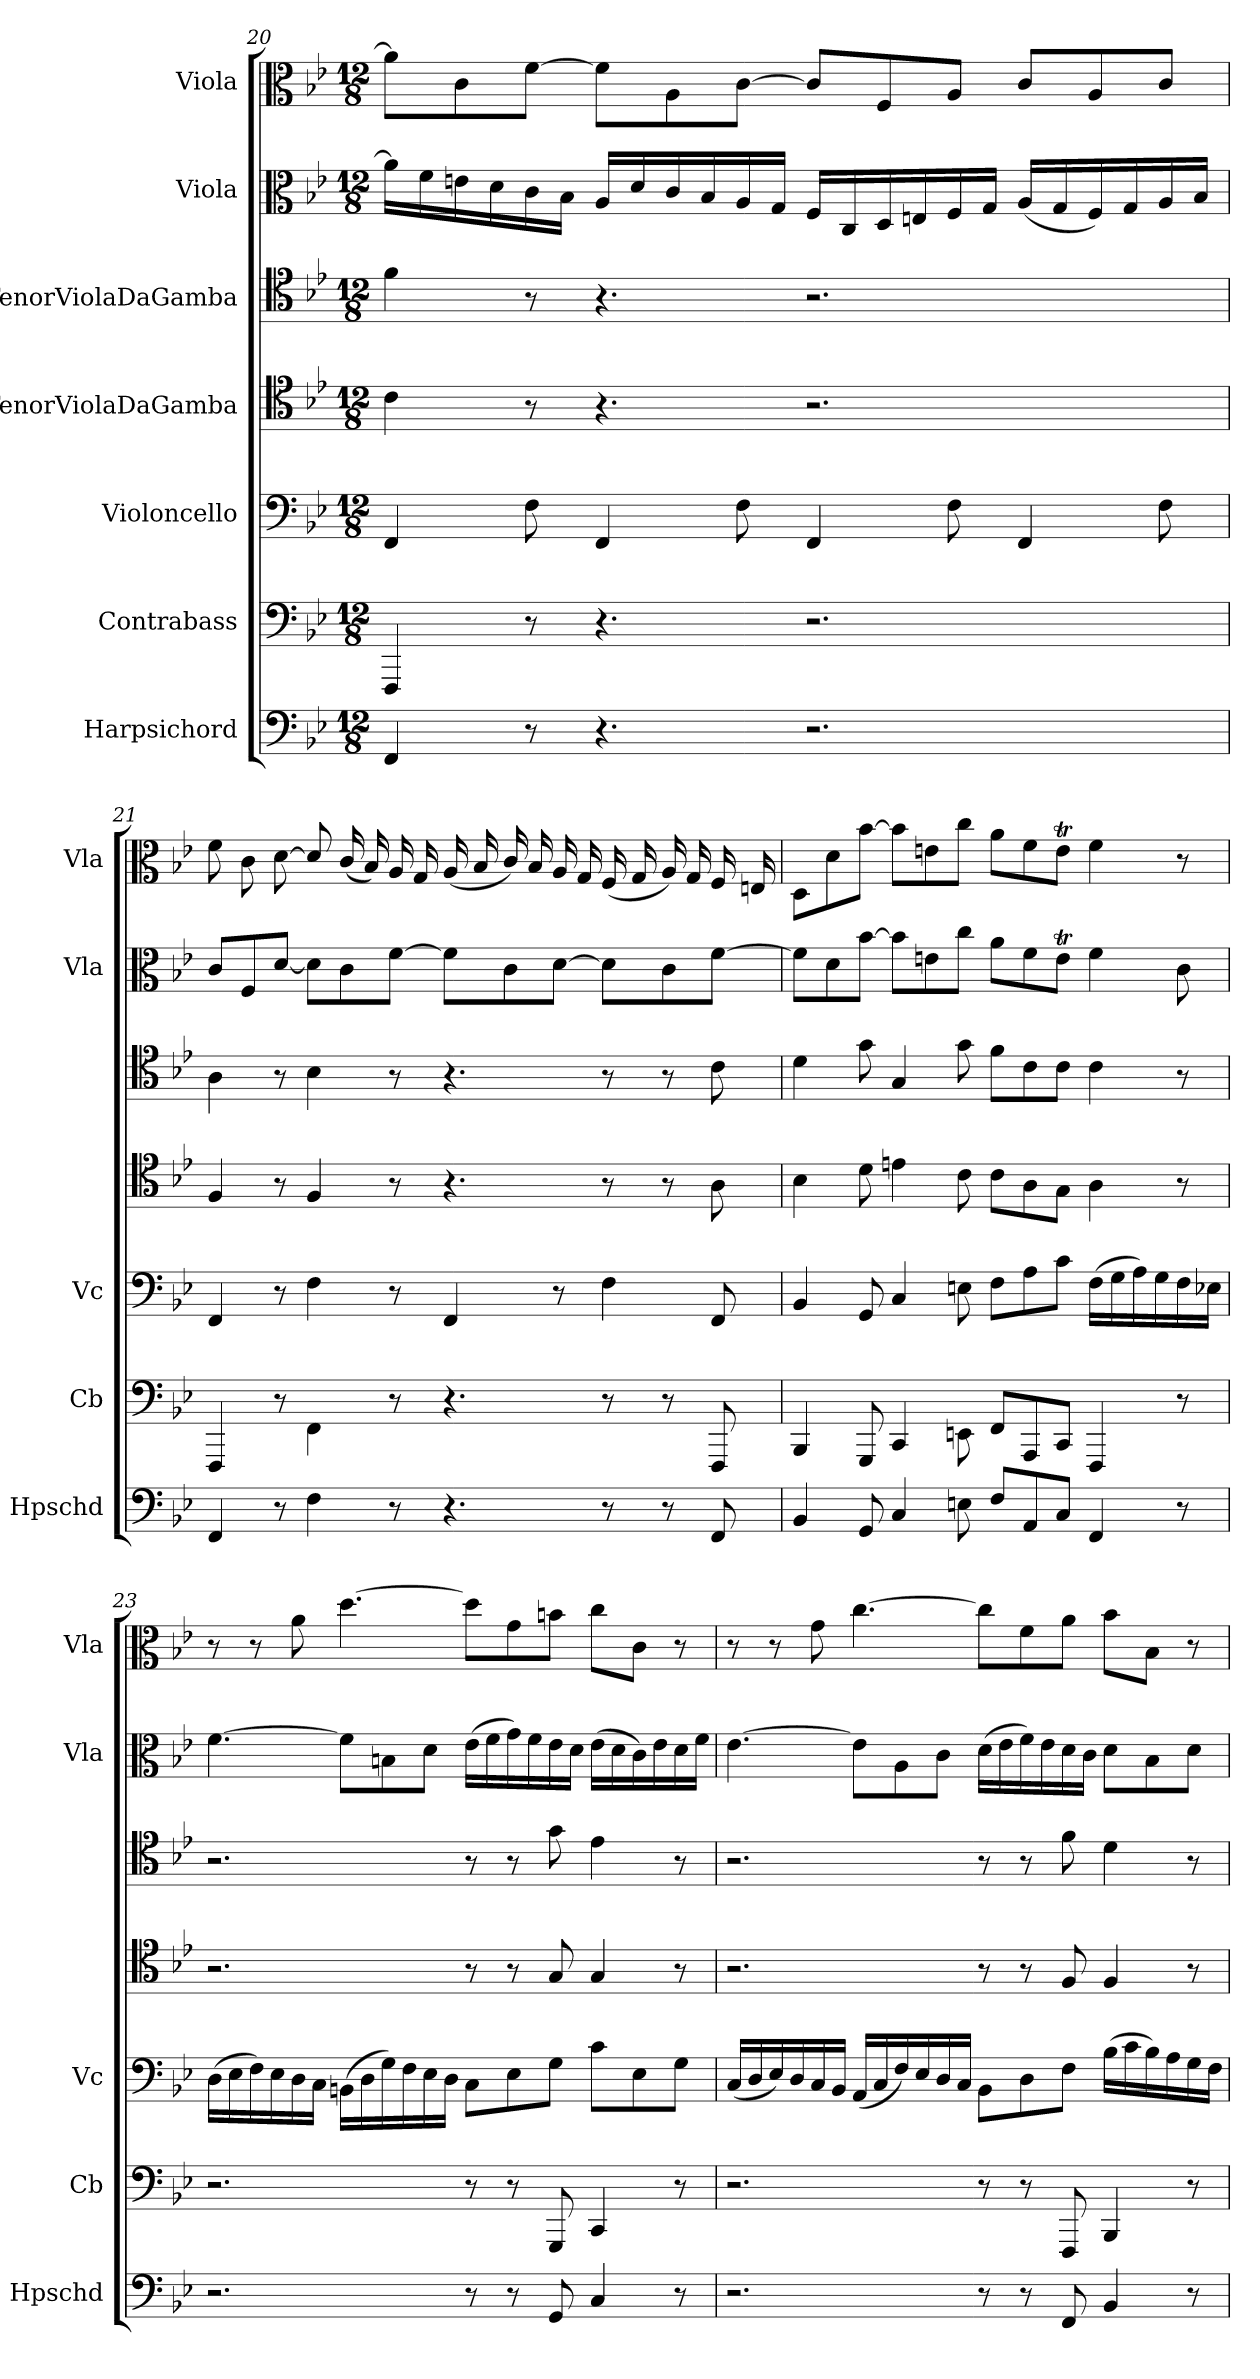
**kern	**kern	**kern	**kern	**kern	**kern	**kern
*part7	*part6	*part5	*part4	*part3	*part2	*part1
*staff7	*staff6	*staff5	*staff4	*staff3	*staff2	*staff1
*I"Harpsichord	*I"Contrabass	*I"Violoncello	*I"TenorViolaDaGamba	*I"TenorViolaDaGamba	*I"Viola	*I"Viola
*I'Hpschd	*I'Cb	*I'Vc	*	*	*I'Vla	*I'Vla
*clefF4	*clefF4	*clefF4	*clefC4	*clefC4	*clefC3	*clefC3
*k[b-e-]	*k[b-e-]	*k[b-e-]	*k[b-e-]	*k[b-e-]	*k[b-e-]	*k[b-e-]
*B-:	*B-:	*B-:	*B-:	*B-:	*B-:	*B-:
*M12/8	*M12/8	*M12/8	*M12/8	*M12/8	*M12/8	*M12/8
=20	=20	=20	=20	=20	=20	=20
4FF/	4FFF/	4FF/	4c\	4f\	16a\LL]	8a\L]
.	.	.	.	.	16f\	.
.	.	.	.	.	16en\	8c\
.	.	.	.	.	16d\	.
8r	8r	8F\	8r	8r	16c\	[8f\J
.	.	.	.	.	16B-\JJ	.
4.r	4.r	4FF/	4.r	4.r	16A/LL	8f\L]
.	.	.	.	.	16d/	.
.	.	.	.	.	16c/	8A\
.	.	.	.	.	16B-/	.
.	.	8F\	.	.	16A/	[8c\J
.	.	.	.	.	16G/JJ	.
2.r	2.r	4FF/	2.r	2.r	16F/LL	8c/L]
.	.	.	.	.	16C/	.
.	.	.	.	.	16D/	8F/
.	.	.	.	.	16En/	.
.	.	8F\	.	.	16F/	8A/J
.	.	.	.	.	16G/JJ	.
.	.	4FF/	.	.	(16A/LL	8c/L
.	.	.	.	.	16G/	.
.	.	.	.	.	16F/)	8A/
.	.	.	.	.	16G/	.
.	.	8F\	.	.	16A/	8c/J
.	.	.	.	.	16B-/JJ	.
=21	=21	=21	=21	=21	=21	=21
4FF/	4FFF/	4FF/	4F/	4A\	8c/L	8f\
.	.	.	.	.	8F/	8c\
8r	8r	8r	8r	8r	[8d/J	[8d\
4F\	4FF\	4F\	4F/	4B-\	8d\L]	8d/]
.	.	.	.	.	8c\	(16c/
.	.	.	.	.	.	16B-/)
8r	8r	8r	8r	8r	[8f\J	16A/
.	.	.	.	.	.	16G/
4.r	4.r	4FF/	4.r	4.r	8f\L]	(16A/
.	.	.	.	.	.	16B-/
.	.	.	.	.	8c\	16c/)
.	.	.	.	.	.	16B-/
.	.	8r	.	.	[8d\J	16A/
.	.	.	.	.	.	16G/
8r	8r	4F\	8r	8r	8d\L]	(16F/
.	.	.	.	.	.	16G/
8r	8r	.	8r	8r	8c\	16A/)
.	.	.	.	.	.	16G/
8FF/	8FFF/	8FF/	8A\	8c\	[8f\J	16F/
.	.	.	.	.	.	16En/
=22	=22	=22	=22	=22	=22	=22
4BB-/	4BBB-/	4BB-/	4B-\	4d\	8f\L]	8D\L
.	.	.	.	.	8d\	8d\
8GG/	8GGG/	8GG/	8d\	8g\	[8b-\J	[8b-\J
4C/	4CC/	4C/	4en\	4G/	8b-\L]	8b-\L]
.	.	.	.	.	8en\	8en\
8En\	8EEn\	8En\	8c\	8g\	8cc\J	8cc\J
8F/L	8FF/L	8F\L	8c\L	8f\L	8a\L	8a\L
8AA/	8AAA/	8A\	8A\	8c\	8f\	8f\
8C/J	8CC/J	8c\J	8G\J	8c\J	8et\J	8et\J
4FF/	4FFF/	(16F\LL	4A\	4c\	4f\	4f\
.	.	16G\	.	.	.	.
.	.	16A\)	.	.	.	.
.	.	16G\	.	.	.	.
8r	8r	16F\	8r	8r	8c\	8r
.	.	16E-X\JJ	.	.	.	.
=23	=23	=23	=23	=23	=23	=23
2.r	2.r	(16D\LL	2.r	2.r	[4.f\	8r
.	.	16E-\	.	.	.	.
.	.	16F\)	.	.	.	8r
.	.	16E-\	.	.	.	.
.	.	16D\	.	.	.	8a\
.	.	16C\JJ	.	.	.	.
.	.	(16BBn\LL	.	.	8f\L]	[4.dd\
.	.	16D\	.	.	.	.
.	.	16G\)	.	.	8Bn\	.
.	.	16F\	.	.	.	.
.	.	16E-\	.	.	8d\J	.
.	.	16D\JJ	.	.	.	.
8r	8r	8C\L	8r	8r	(16e-\LL	8dd\L]
.	.	.	.	.	16f\	.
8r	8r	8E-\	8r	8r	16g\)	8g\
.	.	.	.	.	16f\	.
8GG/	8GGG/	8G\J	8G/	8g\	16e-\	8bn\J
.	.	.	.	.	16d\JJ	.
4C/	4CC/	8c\L	4G/	4e-\	(16e-\LL	8cc\L
.	.	.	.	.	16d\	.
.	.	8E-\	.	.	16c\)	8c\J
.	.	.	.	.	16e-\	.
8r	8r	8G\J	8r	8r	16d\	8r
.	.	.	.	.	16f\JJ	.
=24	=24	=24	=24	=24	=24	=24
2.r	2.r	(16C/LL	2.r	2.r	[4.e-\	8r
.	.	16D/	.	.	.	.
.	.	16E-/)	.	.	.	8r
.	.	16D/	.	.	.	.
.	.	16C/	.	.	.	8g\
.	.	16BB-/JJ	.	.	.	.
.	.	(16AA/LL	.	.	8e-\L]	[4.cc\
.	.	16C/	.	.	.	.
.	.	16F/)	.	.	8A\	.
.	.	16E-/	.	.	.	.
.	.	16D/	.	.	8c\J	.
.	.	16C/JJ	.	.	.	.
8r	8r	8BB-\L	8r	8r	(16d\LL	8cc\L]
.	.	.	.	.	16e-\	.
8r	8r	8D\	8r	8r	16f\)	8f\
.	.	.	.	.	16e-\	.
8FF/	8FFF/	8F\J	8F/	8f\	16d\	8a\J
.	.	.	.	.	16c\JJ	.
4BB-/	4BBB-/	(16B-\LL	4F/	4d\	8d\L	8b-\L
.	.	16c\	.	.	.	.
.	.	16B-\)	.	.	8B-\	8B-\J
.	.	16A\	.	.	.	.
8r	8r	16G\	8r	8r	8d\J	8r
.	.	16F\JJ	.	.	.	.
=	=	=	=	=	=	=
*-	*-	*-	*-	*-	*-	*-
